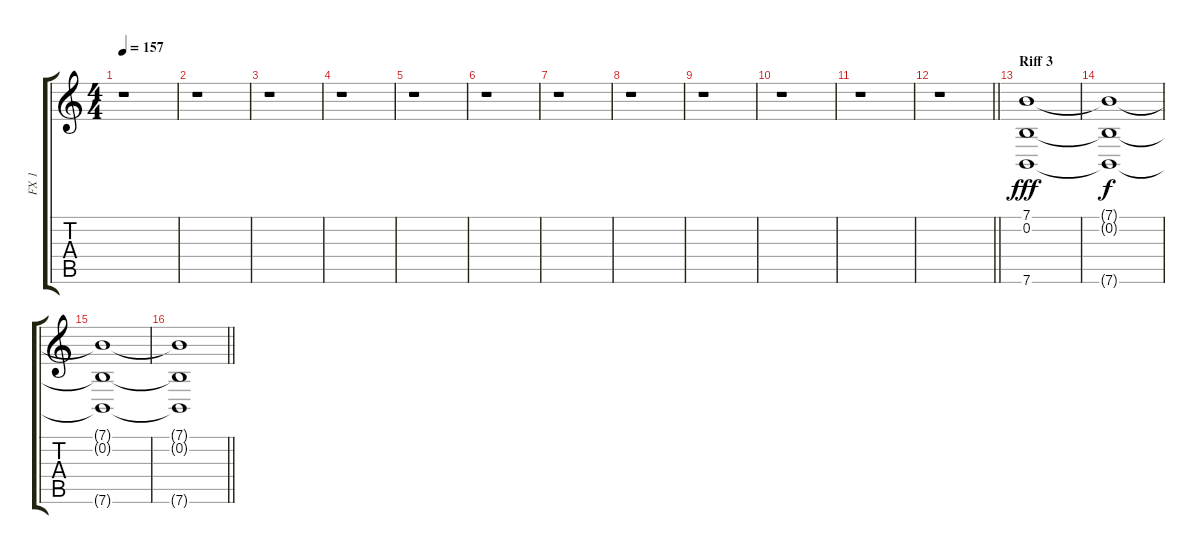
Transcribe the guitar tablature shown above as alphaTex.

\track ("FX 1" "FX 1") {instrument seashore}
\staff {score tabs}
\tuning (E4 B3 G3 D3 A2 E2) {hide}
\ts (4 4)
\tempo 157
\clef g2
\ks c
r.1{dy f} |
r.1 |
r.1 |
r.1 |
r.1 |
r.1 |
r.1 |
r.1 |
r.1 |
r.1 |
r.1 |
\barLineRight lightlight
r.1 |
\section ("" "Riff 3")
(7.1 0.2 7.6).1{dy fff} |
(7.1{t} 0.2{t} 7.6{t}).1{dy f} |
(7.1{t} 0.2{t} 7.6{t}).1 |
\barLineRight lightlight
(7.1{t} 0.2{t} 7.6{t}).1
